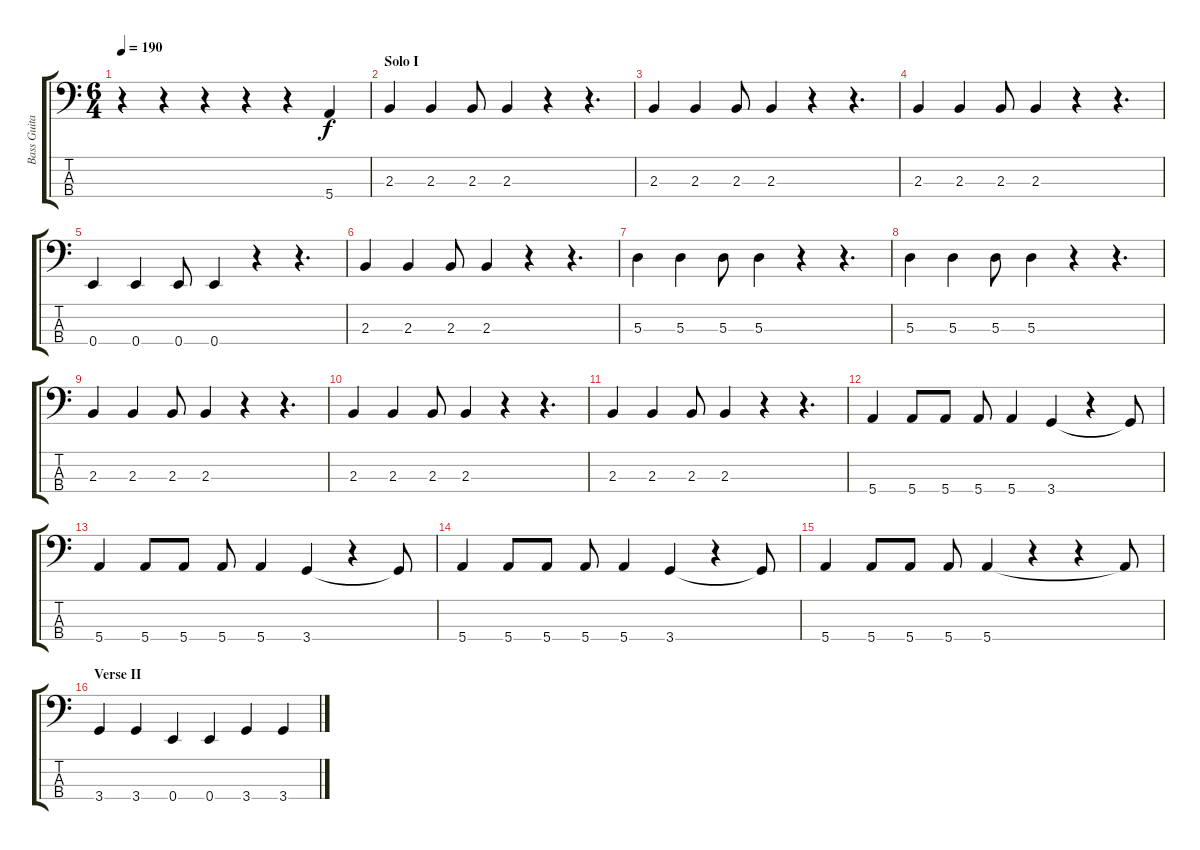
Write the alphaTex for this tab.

\track ("Bass Guitar" "Bass Guita") {instrument electricbassfinger}
\staff {score tabs}
\tuning (G2 D2 A1 E1) {hide}
\ts (6 4)
\tempo 190
\clef f4
\ks c
r.4{dy f} r.4 r.4 r.4 r.4 5.4{t}.4 |
\section ("" "Solo I")
2.3.4 2.3.4 2.3.8 2.3.4 r.4 r.4{d} |
2.3.4 2.3.4 2.3.8 2.3.4 r.4 r.4{d} |
2.3.4 2.3.4 2.3.8 2.3.4 r.4 r.4{d} |
0.4.4 0.4.4 0.4.8 0.4.4 r.4 r.4{d} |
2.3.4 2.3.4 2.3.8 2.3.4 r.4 r.4{d} |
5.3.4 5.3.4 5.3.8 5.3.4 r.4 r.4{d} |
5.3.4 5.3.4 5.3.8 5.3.4 r.4 r.4{d} |
2.3.4 2.3.4 2.3.8 2.3.4 r.4 r.4{d} |
2.3.4 2.3.4 2.3.8 2.3.4 r.4 r.4{d} |
2.3.4 2.3.4 2.3.8 2.3.4 r.4 r.4{d} |
5.4.4 5.4.8 5.4.8 5.4.8 5.4.4 3.4.4 r.4 3.4{t}.8 |
5.4.4 5.4.8 5.4.8 5.4.8 5.4.4 3.4.4 r.4 3.4{t}.8 |
5.4.4 5.4.8 5.4.8 5.4.8 5.4.4 3.4.4 r.4 3.4{t}.8 |
5.4.4 5.4.8 5.4.8 5.4.8 5.4.4 r.4 r.4 5.4{t}.8 |
\section ("" "Verse II")
3.4.4 3.4.4 0.4.4 0.4.4 3.4.4 3.4.4
